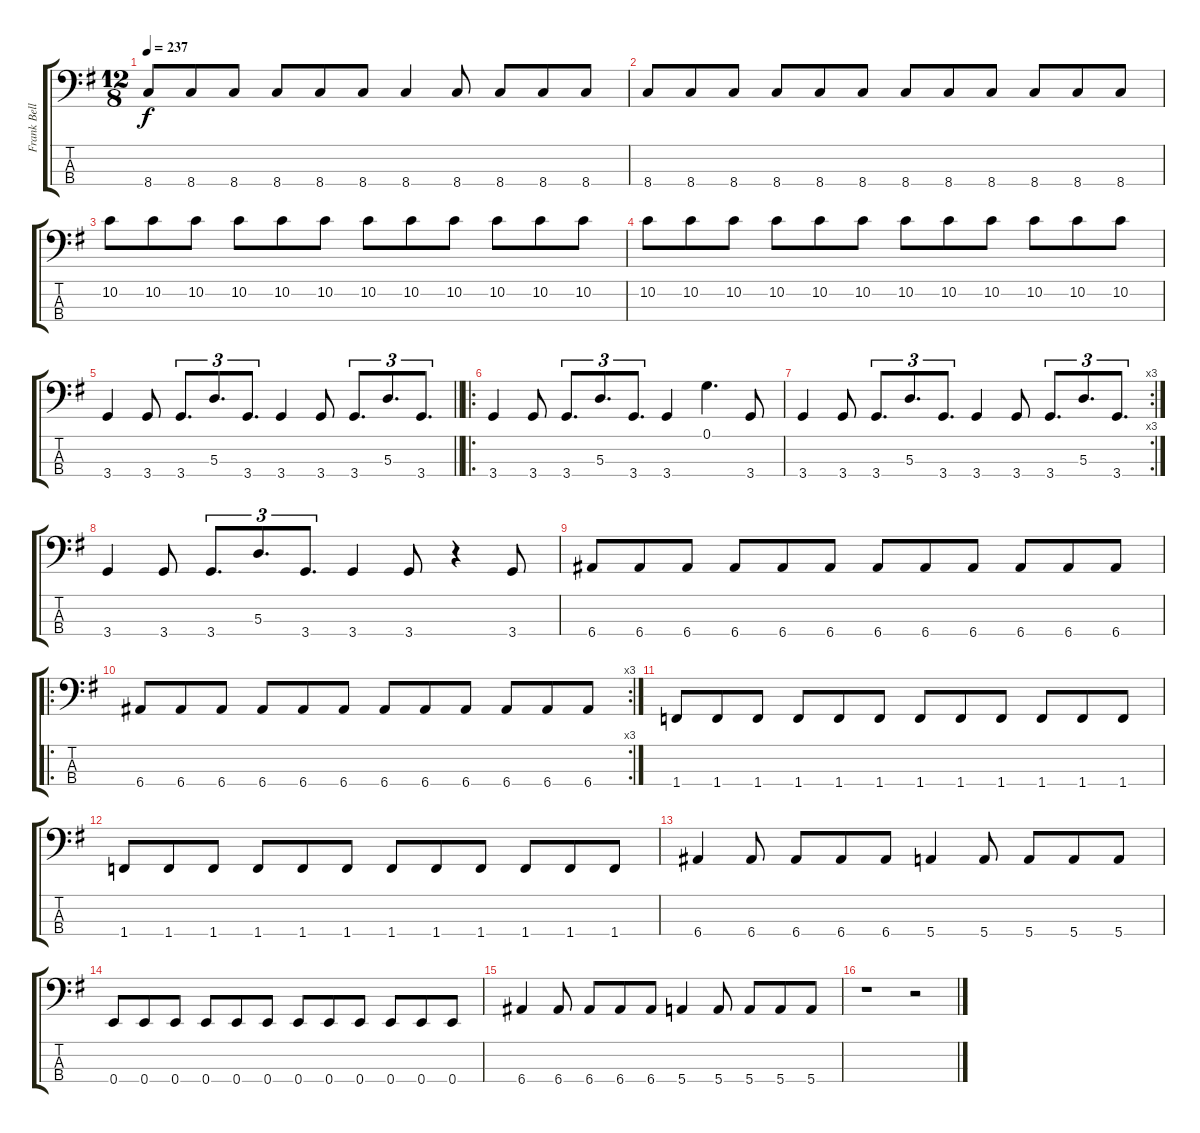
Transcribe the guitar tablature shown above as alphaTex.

\track ("Frank Bello" "Frank Bell") {instrument electricbassfinger}
\staff {score tabs}
\tuning (G2 D2 A1 E1) {hide}
\ts (12 8)
\tempo 237
\clef f4
\ks g
8.4.8{dy f} 8.4.8 8.4.8 8.4.8 8.4.8 8.4.8 8.4.4 8.4.8 8.4.8 8.4.8 8.4.8 |
8.4.8 8.4.8 8.4.8 8.4.8 8.4.8 8.4.8 8.4.8 8.4.8 8.4.8 8.4.8 8.4.8 8.4.8 |
10.2.8 10.2.8 10.2.8 10.2.8 10.2.8 10.2.8 10.2.8 10.2.8 10.2.8 10.2.8 10.2.8 10.2.8 |
10.2.8 10.2.8 10.2.8 10.2.8 10.2.8 10.2.8 10.2.8 10.2.8 10.2.8 10.2.8 10.2.8 10.2.8 |
\barLineRight lightlight
3.4.4 3.4.8 3.4.8{d tu (3 2)} 5.3.8{d tu (3 2)} 3.4.8{d tu (3 2)} 3.4.4 3.4.8 3.4.8{d tu (3 2)} 5.3.8{d tu (3 2)} 3.4.8{d tu (3 2)} |
\ro
3.4.4 3.4.8 3.4.8{d tu (3 2)} 5.3.8{d tu (3 2)} 3.4.8{d tu (3 2)} 3.4.4 0.1.4{d} 3.4.8 |
\rc 3
3.4.4 3.4.8 3.4.8{d tu (3 2)} 5.3.8{d tu (3 2)} 3.4.8{d tu (3 2)} 3.4.4 3.4.8 3.4.8{d tu (3 2)} 5.3.8{d tu (3 2)} 3.4.8{d tu (3 2)} |
3.4.4 3.4.8 3.4.8{d tu (3 2)} 5.3.8{d tu (3 2)} 3.4.8{d tu (3 2)} 3.4.4 3.4.8 r.4 3.4.8 |
6.4.8 6.4.8 6.4.8 6.4.8 6.4.8 6.4.8 6.4.8 6.4.8 6.4.8 6.4.8 6.4.8 6.4.8 |
\ro
\rc 3
6.4.8 6.4.8 6.4.8 6.4.8 6.4.8 6.4.8 6.4.8 6.4.8 6.4.8 6.4.8 6.4.8 6.4.8 |
1.4.8 1.4.8 1.4.8 1.4.8 1.4.8 1.4.8 1.4.8 1.4.8 1.4.8 1.4.8 1.4.8 1.4.8 |
1.4.8 1.4.8 1.4.8 1.4.8 1.4.8 1.4.8 1.4.8 1.4.8 1.4.8 1.4.8 1.4.8 1.4.8 |
6.4.4 6.4.8 6.4.8 6.4.8 6.4.8 5.4.4 5.4.8 5.4.8 5.4.8 5.4.8 |
0.4.8 0.4.8 0.4.8 0.4.8 0.4.8 0.4.8 0.4.8 0.4.8 0.4.8 0.4.8 0.4.8 0.4.8 |
6.4.4 6.4.8 6.4.8 6.4.8 6.4.8 5.4.4 5.4.8 5.4.8 5.4.8 5.4.8 |
r.1 r.2
